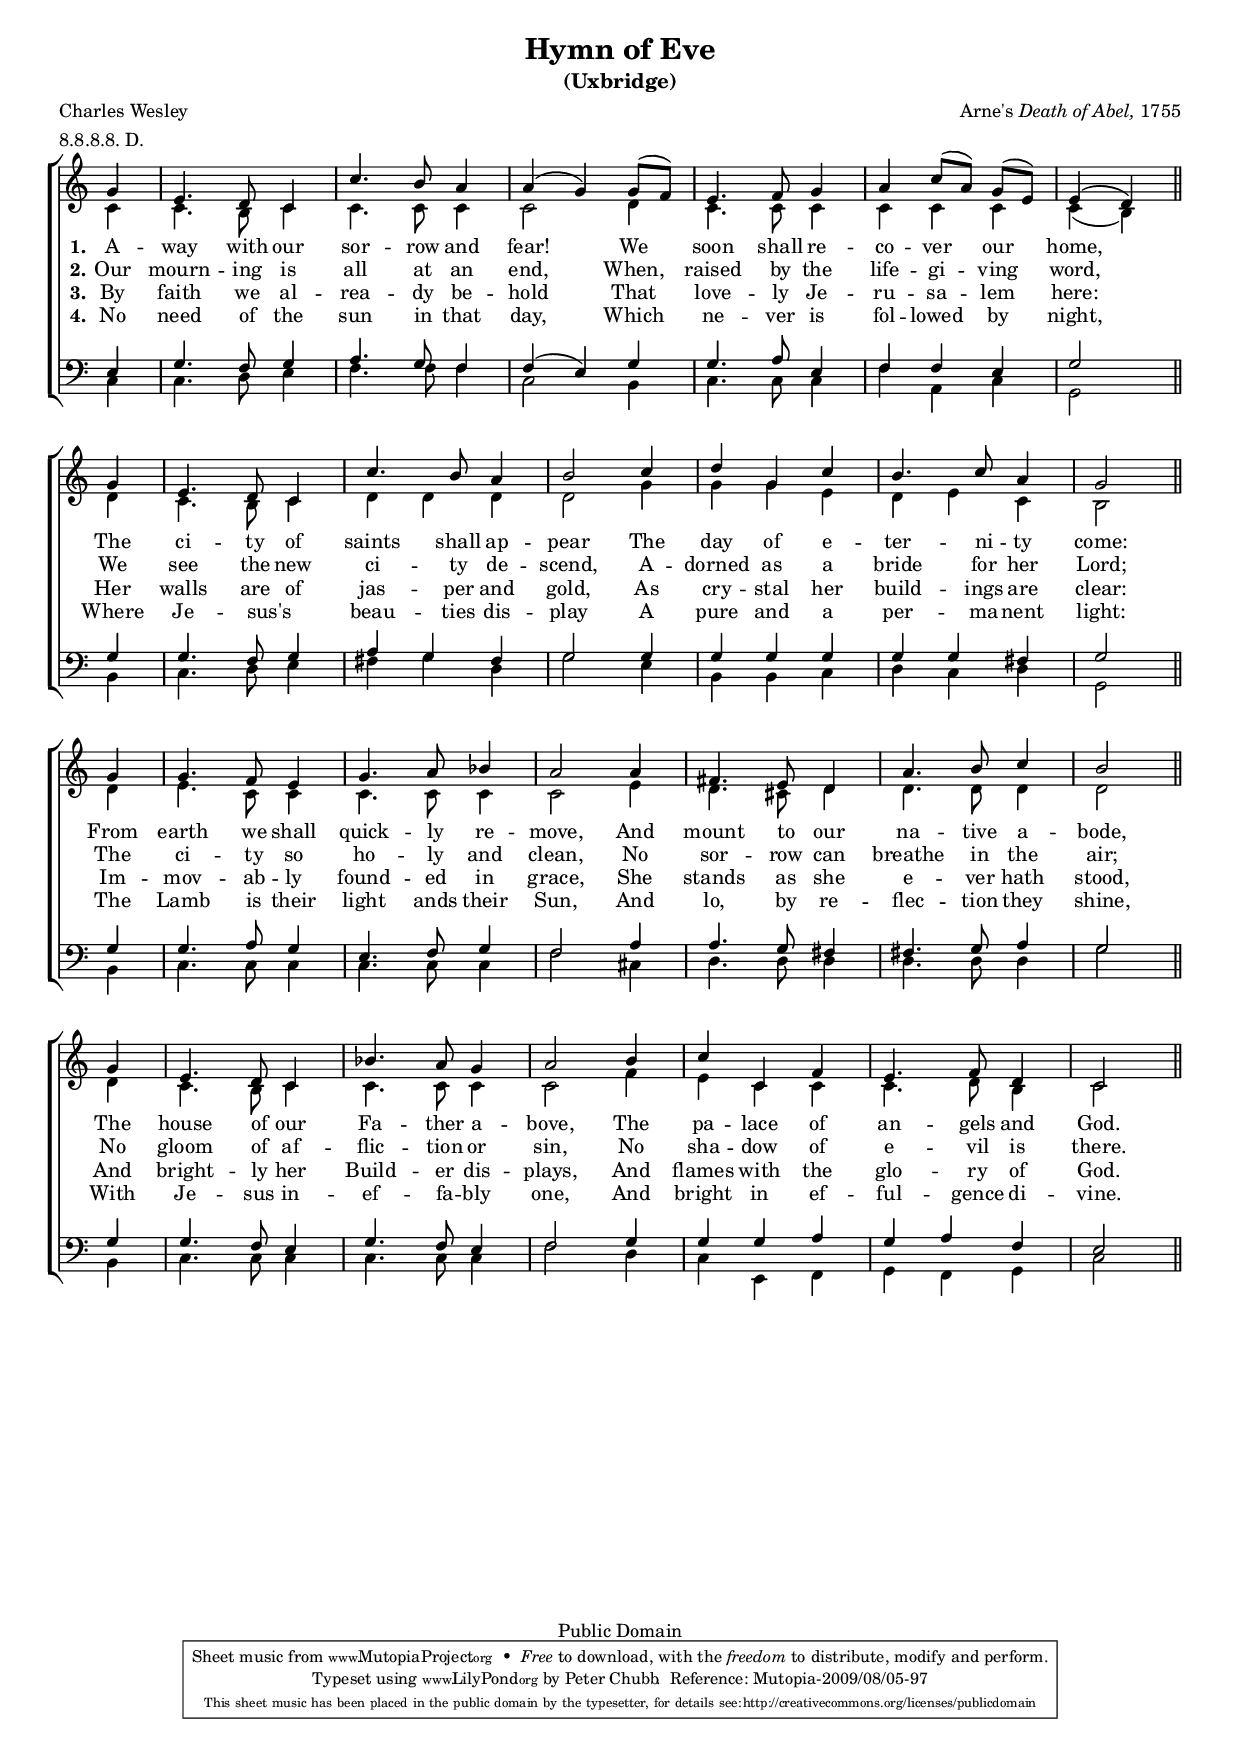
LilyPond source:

\header {
	title = "Hymn of Eve"
	subtitle = "(Uxbridge)"
	composer = \markup { Arne's \italic { Death of Abel,} 1755}
	poet = "Charles Wesley"
	date = "1755"
	filename = "Uxbridge.ly"

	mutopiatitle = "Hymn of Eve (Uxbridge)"
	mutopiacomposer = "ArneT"
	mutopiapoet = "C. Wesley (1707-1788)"
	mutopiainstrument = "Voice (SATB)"
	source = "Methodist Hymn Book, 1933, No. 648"
	metre = "8.8.8.8. D."
	meter = "8.8.8.8. D."
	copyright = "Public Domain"
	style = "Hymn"
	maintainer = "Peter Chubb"
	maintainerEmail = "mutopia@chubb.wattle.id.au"
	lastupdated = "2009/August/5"
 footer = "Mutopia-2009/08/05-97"
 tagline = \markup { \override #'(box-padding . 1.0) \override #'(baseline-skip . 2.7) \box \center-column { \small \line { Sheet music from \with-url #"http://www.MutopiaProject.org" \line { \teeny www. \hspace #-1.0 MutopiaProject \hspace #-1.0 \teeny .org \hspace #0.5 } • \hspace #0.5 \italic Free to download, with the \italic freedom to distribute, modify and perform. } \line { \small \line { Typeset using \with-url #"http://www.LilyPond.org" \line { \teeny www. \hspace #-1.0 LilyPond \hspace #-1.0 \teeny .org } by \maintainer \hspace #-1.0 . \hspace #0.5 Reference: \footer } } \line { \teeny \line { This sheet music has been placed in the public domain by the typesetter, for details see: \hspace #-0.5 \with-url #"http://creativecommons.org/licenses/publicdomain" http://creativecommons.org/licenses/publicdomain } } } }
}

% $Id: Uxbridge.ly,v 1.7 2009-08-05 03:58:04 peterc Exp $

% fit onto one page
#(set-global-staff-size 16)

\version "2.12.0"

global={
	\key d \major
	\time 3/4
	\partial 4
	\repeat unfold 4 {
	\skip 4
	\skip 2.*5
	\skip 2
	\bar "||" \break
	}
}

sop=\relative c'' {
	\autoBeamOff
	a4 |
	fis4. e8 d4 |
	d'4. cis8 b4 |
	b(  a)   a8[( g)] |
	fis4. g8 a4 |
	b4  d8[( b)]  a[( fis)] |
	fis4( e)

	a4 |
	fis4. e8 d4 |
%8
	d'4. cis8 b4 |
	cis2
	d4 |
	e4 a, d |
	cis4. d8 b4 |
	a2

	a4 |
	a4. g8 fis4 |
	a4. b8 c4 |
	b2

	b4 |
%16
	gis4. fis8 e4 |
	b'4. cis8 d4 |
	cis2

	a4 |
	fis4. e8 d4 |
	c'4. b8 a4 |
	b2

	cis4 |
	d d, g |
	fis4. g8 e4 |
	d2
}

alto=\relative c' {
	d4 |
	d4. cis8 d4 |
	d4. d8 d4 |
	d2

	e4 |
	d4. d8 d4 |
	d4 d d |
	d ( cis)

	e |
	d4. cis8 d4 | %8
	e e e |
	e2
	a4 |
	a a fis |
	e fis d |
	cis2

	e4 |
	fis4. d8 d4 |
	d4. d8 d4 |
	d2

	fis4|	   %16
	e4. dis8 e4 |
	e4. e8 e4 |
	e2

	e4 |
	d4. cis8 d4 |
	d4. d8 d4 |
	d2
	g4 |
	fis d d |
	d4. e8 cis4 |
	d2
}


ten=\relative c {
	fis4 |
	a4. g8 a4 |
	b4. a8 g4 |
	g ( fis)
	a |
	a4. b8 fis4 |
	g4 g fis |
	a2

	a4 |
	a4. g8 a4 | %8
	b a gis |
	a2

	a4 |
	a a a |
	a a gis |
	a2

	a4 |
	a4. b8 a4 |
	fis4. g8 a4 |
	g2

	b4 |    %16
	b4. a8 gis4 |
	gis4. a8 b4 |
	a2

	a4 |
	a4. g8 fis4 |
	a4. g8 fis4 |
	g2

	a4 |
	a a b |
	a b g |
	fis2
}

bass=\relative c {
	d4 |
	d4. e8 fis4 |
	g4. g8 g4 |
	d2

	cis4 |
	d4. d8 d4 |
	g b, d |
	a2

	cis4 |
	d4. e8 fis4 | %8
	gis a e |
	a2

	fis4 |
	cis cis d |
	e d e |
	a,2

	cis4 |
	d4. d8 d4 |
	d4. d8 d4 |
	g2

	dis4 | %16
	e4. e8 e4 | 
	e4. e8 e4 |
	a2

	cis,4 |
	d4. d8 d4 |
	d4. d8 d4 |
	g2

	e4 |
	d fis, g |
	a g a |
	d2
}


VerseOne=\lyricmode {
	A -- way with our sor -- row and fear!
	We soon shall re -- co -- ver our home,
	The ci -- ty of saints shall ap -- pear
	The day of e -- ter -- ni -- ty come:
	From earth we shall quick -- ly re -- move,
	And mount to our na -- tive a -- bode,
	The house of our Fa -- ther a -- bove,
	The pa -- lace of an -- gels and God.
}

VerseTwo = \lyricmode {
	Our mourn -- ing is all at an end,
	When, raised by the life -- gi -- ving word,
	We see the new ci -- ty de -- scend,
	A -- dorned as a bride for her Lord;
	The ci -- ty so ho -- ly and clean,
	No sor -- row can breathe in the air;
	No gloom of af -- flic -- tion or sin,
	No sha -- dow of e -- vil is there.
}

VerseThree = \lyricmode {
	By faith we al -- rea -- dy be -- hold
	That love -- ly Je -- ru -- sa -- lem here:
	Her walls are of jas -- per and gold,
	As cry -- stal her build -- ings are clear:
	Im -- mov -- ab -- ly found -- ed in grace,
	She stands as she e -- ver hath stood,
	And bright -- ly her Build -- er dis -- plays,
	And flames with the glo -- ry of God.
}

VerseFour = \lyricmode {
	No need of the sun in that day,
	Which ne -- ver is fol -- lowed by night,
	Where Je -- sus's _ beau -- ties dis -- play
	A pure and a per -- ma -- nent light:
	The Lamb is their light ands their Sun,
	And lo, by re -- flec -- tion they shine,
	With Je -- sus in -- ef -- fa -- bly one,
	And bright in ef -- ful -- gence di -- vine.
}

Words = \context Lyrics = "sop" <<
	\context Lyrics = "sop-1" {
		\set stanza = "1."
		\VerseOne
	}
	\context Lyrics = "sop-2" {
		\set stanza = "2."
		\VerseTwo
	}
	\context Lyrics = "sop-3" {
		\set stanza = "3."
		\VerseThree
	}
	\context Lyrics = "sop-4" {
		\set stanza = "4."
		\VerseFour
	}
>>

upper = \context Staff = "upper" <<
	\clef "treble" \set Staff.midiInstrument = "recorder"
	 \unset Staff.melismaBusyProperties
	\global
	\context Voice = "sop" {\voiceOne \sop}
	\lyricsto sop \Words
	\context Voice = "alto" {\voiceTwo \alto}
>>

lower=\context Staff = "lower" <<
	\clef "bass"
	\set Staff.midiInstrument = "acoustic bass"
	\global
	\context Voice = "tenor" {\voiceOne \ten}
	\context Voice = "bass" {\voiceTwo \bass}
>>

\score {

	% Transposing down a tone gives a range c' -> d''
	% which is good for mixed-voice untrained singers
	% (i.e., congregations)
        \transpose c' bes \context ChoirStaff <<
		\upper
		\lower
	>>

	\layout{
%		line-width = 180.0\mm
		indent = 0.0\pt
		\context {
		    \Staff
		    \remove "Time_signature_engraver"
		}
	}

  \midi {
    \context {
      \Score
      tempoWholesPerMinute = #(ly:make-moment 180 4)
      }
    }
}

